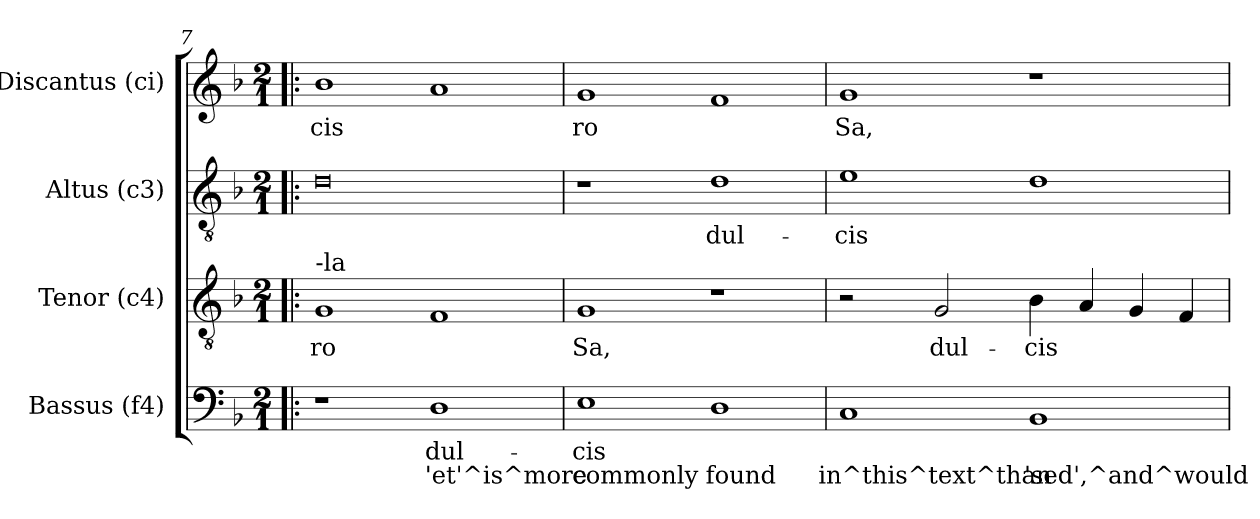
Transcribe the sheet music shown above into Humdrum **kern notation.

**kern	**text	**text	**kern	**text	**kern	**text	**kern	**text
*part4	*part4	*part4	*part3	*part3	*part2	*part2	*part1	*part1
*staff4	*staff4	*staff4	*staff3	*staff3	*staff2	*staff2	*staff1	*staff1
*I"Bassus (f4)	*	*	*I"Tenor (c4)	*	*I"Altus (c3)	*	*I"Discantus (ci)	*
*I'B.	*	*	*I'T.	*	*I'A.	*	*I'D.	*
!!LO:LB:g=z
*clefF4	*	*	*clefGv2	*	*clefGv2	*	*clefG2	*
*k[b-]	*	*	*k[b-]	*	*k[b-]	*	*k[b-]	*
*F:	*	*	*F:	*	*F:	*	*F:	*
*M2/1	*	*	*M2/1	*	*M2/1	*	*M2/1	*
=7!|:	=7!|:	=7!|:	=7!|:	=7!|:	=7!|:	=7!|:	=7!|:	=7!|:
!	!	!	!LO:TX:a:t=-la	!	!	!	!	!
!	!	!	!	!LO:LY:b:cj	!	!LO:LY:b:cj	!	!LO:LY:b:cj
1r	.	.	1G	ro-	0d	--	1b-	-cis
!	!LO:LY:b:cj	!LO:LY:b:cj	!	!LO:LY:b:cj	!	!	!	!LO:LY:b:cj
1D	dul-	-'et'^is^more	1F	--	.	.	1a	.
=8	=8	=8	=8	=8	=8	=8	=8	=8
!	!LO:LY:b:cj	!LO:LY:b:cj	!	!LO:LY:b:cj	!	!	!	!LO:LY:b:cj
1E	cis	commonly	1G	-Sa,	1r	.	1g	ro-
!	!LO:LY:b:cj	!LO:LY:b:cj	!	!	!	!LO:LY:b:cj	!	!LO:LY:b:cj
1D	.	found	1r	.	1d	-dul-	1f	--
=9	=9	=9	=9	=9	=9	=9	=9	=9
!	!LO:LY:b:cj	!LO:LY:b:cj	!	!	!	!LO:LY:b:cj	!	!LO:LY:b:cj
1C	.	in^this^text^than	2r	.	1e	-cis	1g	-Sa,
!	!	!	!	!LO:LY:b:cj	!	!	!	!
.	.	.	2G/	dul-	.	.	.	.
!	!LO:LY:b:cj	!LO:LY:b:cj	!	!LO:LY:b:cj	!	!LO:LY:b:cj	!	!
1BB-	.	'sed',^and^would	4B-\	-cis	1d	.	1r	.
!	!	!	!	!LO:LY:b:cj	!	!	!	!
.	.	.	4A/	.	.	.	.	.
!	!	!	!	!LO:LY:b:cj	!	!	!	!
.	.	.	4G/	.	.	.	.	.
!	!	!	!	!LO:LY:b:cj	!	!	!	!
.	.	.	4F/	.	.	.	.	.
=	=	=	=	=	=	=	=	=
*-	*-	*-	*-	*-	*-	*-	*-	*-
